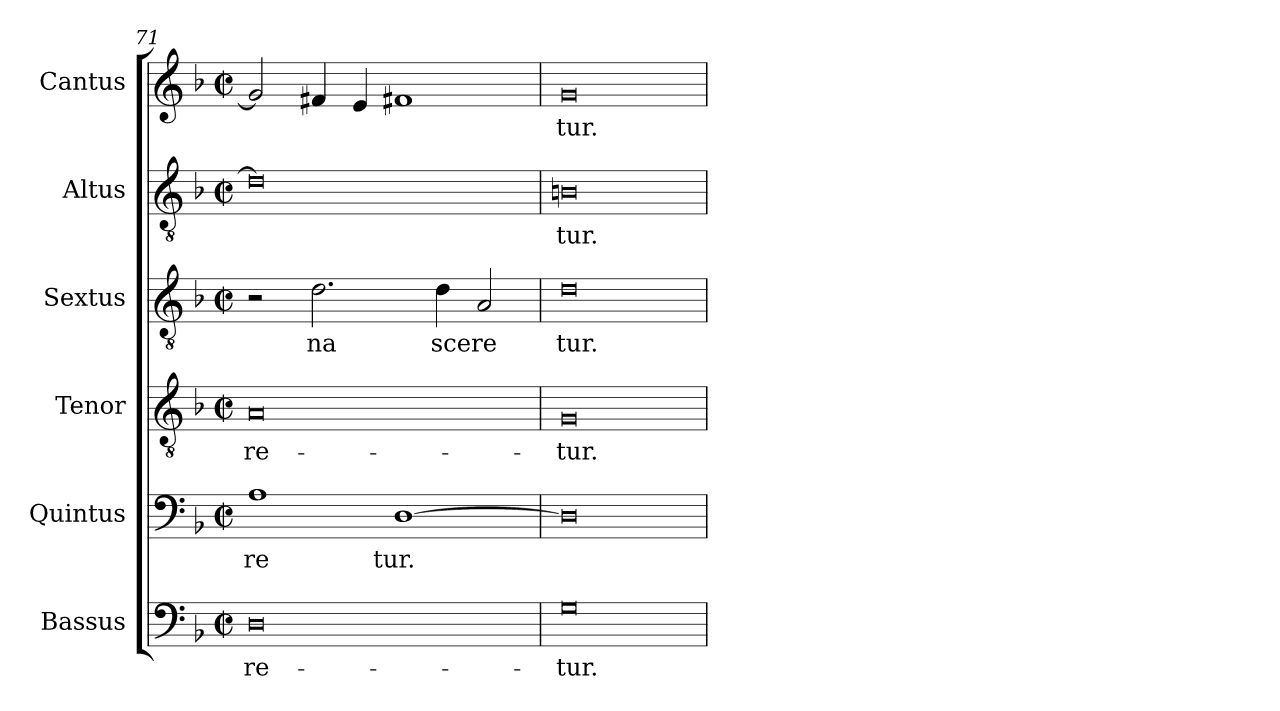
**kern	**text	**kern	**text	**kern	**text	**kern	**text	**kern	**text	**kern	**text
*part6	*part6	*part5	*part5	*part4	*part4	*part3	*part3	*part2	*part2	*part1	*part1
*staff6	*staff6	*staff5	*staff5	*staff4	*staff4	*staff3	*staff3	*staff2	*staff2	*staff1	*staff1
*I"Bassus	*	*I"Quintus	*	*I"Tenor	*	*I"Sextus	*	*I"Altus	*	*I"Cantus	*
*I'Bassus	*	*I'Quintus	*	*I'Tenor	*	*I'Sextus	*	*I'Altus	*	*I'Cantus	*
*clefF4	*	*clefF4	*	*clefGv2	*	*clefGv2	*	*clefGv2	*	*clefG2	*
*k[b-]	*	*k[b-]	*	*k[b-]	*	*k[b-]	*	*k[b-]	*	*k[b-]	*
*F:	*	*F:	*	*F:	*	*F:	*	*F:	*	*F:	*
*M2/2	*	*M2/2	*	*M2/2	*	*M2/2	*	*M2/2	*	*M2/2	*
*met(c|)	*	*met(c|)	*	*met(c|)	*	*met(c|)	*	*met(c|)	*	*met(c|)	*
=71	=71	=71	=71	=71	=71	=71	=71	=71	=71	=71	=71
!	!LO:LY:b:cj	!	!LO:LY:b:cj	!	!LO:LY:b:cj	!	!	!	!	!	!
0D	-re-	1A	re	0A	-re-	2r	.	0d]	.	2g/]	.
!	!	!	!	!	!	!	!LO:LY:b:cj	!	!	!	!
.	.	.	.	.	.	2.d\	na	.	.	4f#X/	.
.	.	.	.	.	.	.	.	.	.	4e/	.
!	!	!	!LO:LY:b:cj	!	!	!	!	!	!	!	!
.	.	[>1D	tur.	.	.	.	.	.	.	1f#X	.
!	!	!	!	!	!	!	!LO:LY:b:cj	!	!	!	!
.	.	.	.	.	.	4d\	scere	.	.	.	.
.	.	.	.	.	.	2A/	.	.	.	.	.
=72	=72	=72	=72	=72	=72	=72	=72	=72	=72	=72	=72
!	!LO:LY:b:cj	!	!	!	!LO:LY:b:cj	!	!LO:LY:b:cj	!	!LO:LY:b:cj	!	!LO:LY:b:cj
0G	-tur.	0D]	.	0G	-tur.	0d	tur.	0Bn	tur.	0g	tur.
=	=!	=	=!	=	=!	=	=!	=	=!	=!	=!
*-	*-	*-	*-	*-	*-	*-	*-	*-	*-	*-	*-
